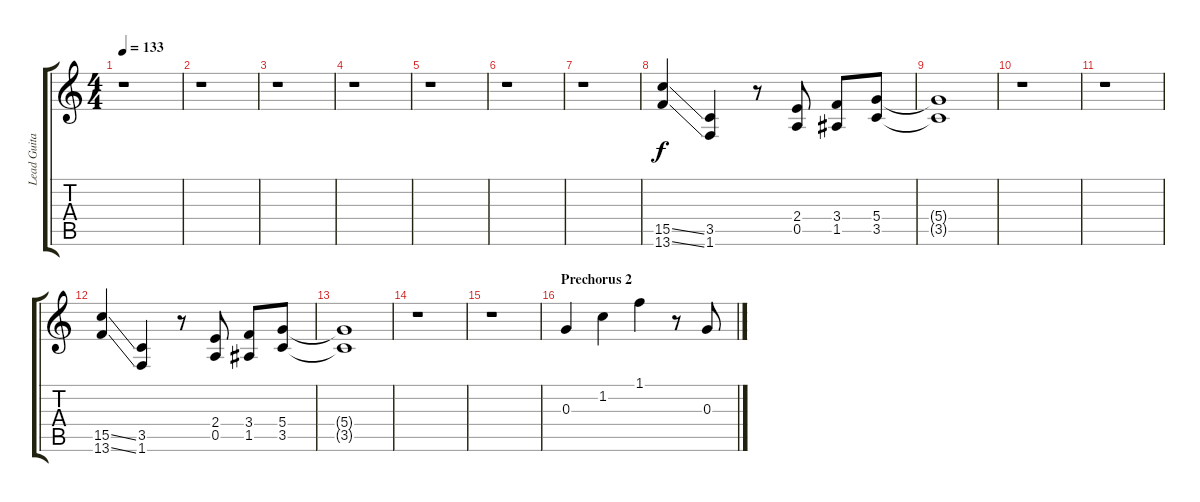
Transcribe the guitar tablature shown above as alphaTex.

\track ("Lead Guitar" "Lead Guita") {instrument distortionguitar}
\staff {score tabs}
\tuning (E4 B3 G3 D3 A2 E2) {hide}
\ts (4 4)
\tempo 133
\clef g2
\ks c
r.1{dy f} |
r.1 |
r.1 |
r.1 |
r.1 |
r.1 |
r.1 |
(15.5{ss} 13.6{ss}).4 (3.5 1.6).4 r.8 (2.4 0.5).8 (3.4 1.5).8 (5.4 3.5).8 |
(5.4{t} 3.5{t}).1 |
r.1 |
r.1 |
(15.5{ss} 13.6{ss}).4 (3.5 1.6).4 r.8 (2.4 0.5).8 (3.4 1.5).8 (5.4 3.5).8 |
(5.4{t} 3.5{t}).1 |
r.1 |
r.1 |
\section ("" "Prechorus 2")
0.3.4 1.2.4 1.1.4 r.8 0.3.8
